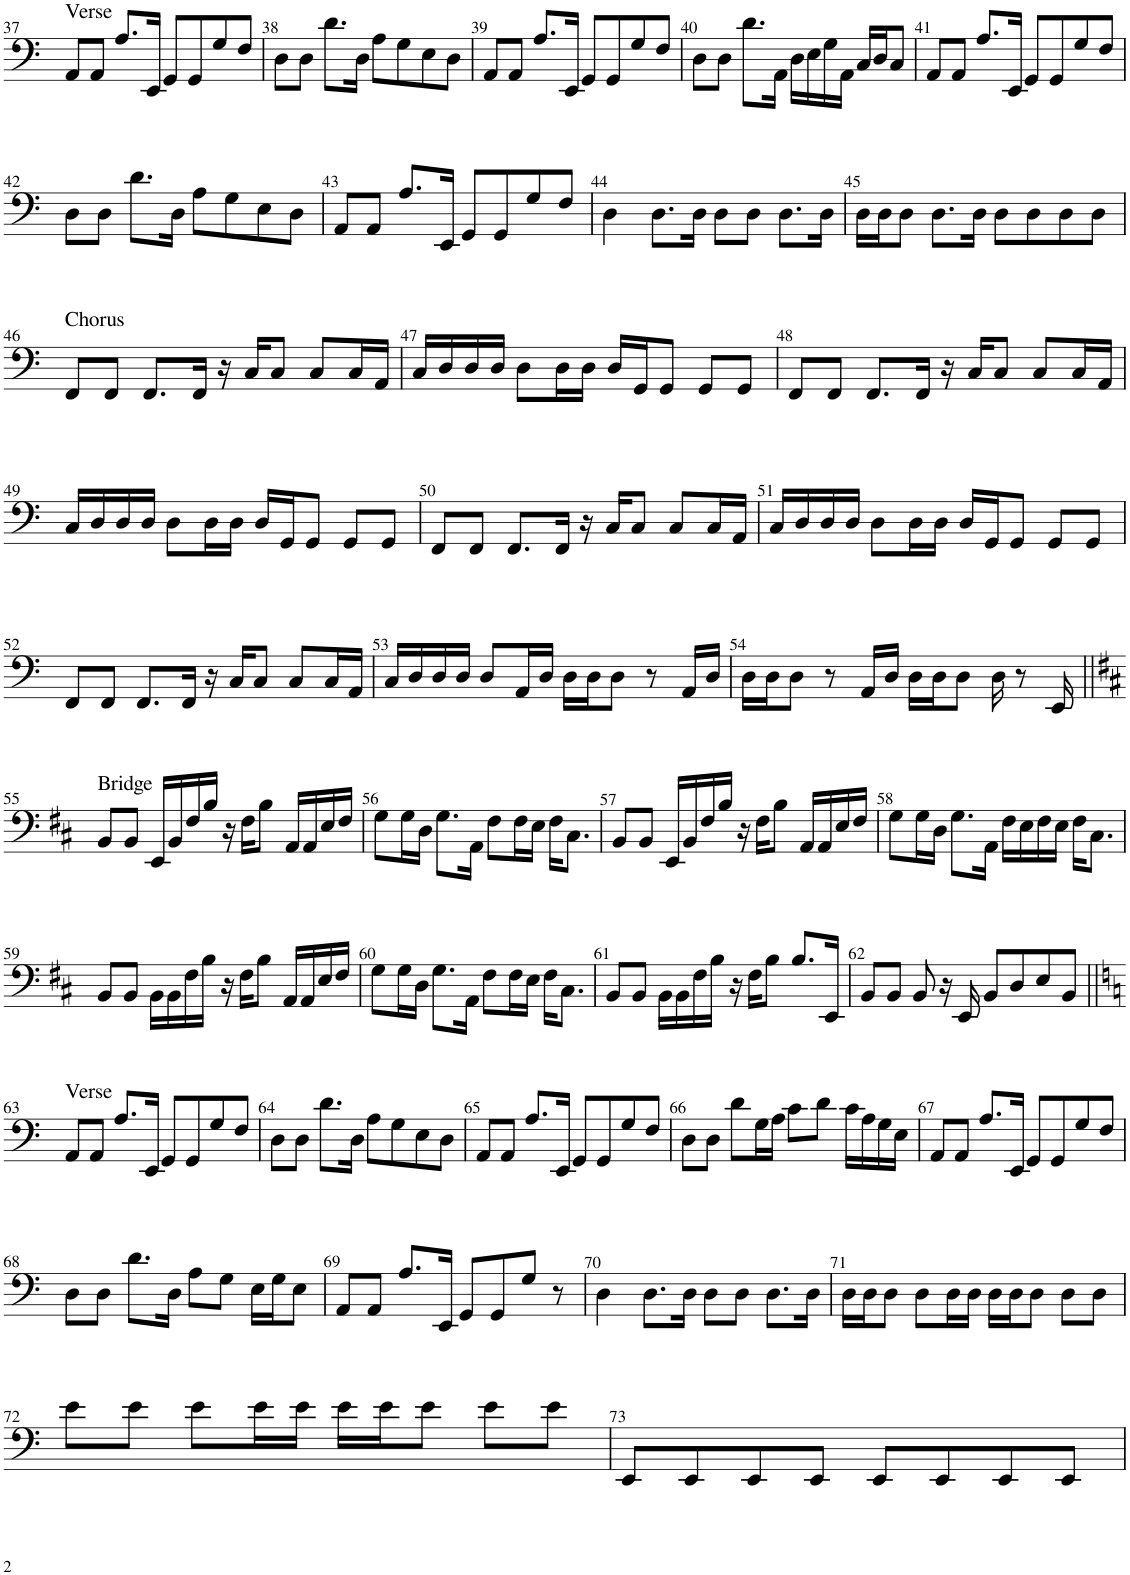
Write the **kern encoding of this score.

**kern
*part1
*staff1
*I"Bass Guitar
*I'B. Guit.
!!LO:LB:g=z
*clefF4
*k[]
*M4/4
=36
8D\L
8D\J
8.d\L
16D\Jk
16A\KL
8C\
16D\Jk
16E\LL
16G\J
8E\J
!!LO:PB:g=z
=37||
!LO:TX:a:t=Verse
8AA/L
8AA/J
8.A/L
16EE/Jk
8GG/L
8GG/
8G/
8F/J
=38
8D\L
8D\J
8.d\L
16D\Jk
8A\L
8G\
8E\
8D\J
=39
8AA/L
8AA/J
8.A/L
16EE/Jk
8GG/L
8GG/
8G/
8F/J
=40
8D\L
8D\J
8.d\L
16AA\Jk
16D\LL
16E\
16G\
16AA\JJ
16C/LL
16D/J
8C/J
=41
8AA/L
8AA/J
8.A/L
16EE/Jk
8GG/L
8GG/
8G/
8F/J
!!LO:LB:g=z
=42
8D\L
8D\J
8.d\L
16D\Jk
8A\L
8G\
8E\
8D\J
=43
8AA/L
8AA/J
8.A/L
16EE/Jk
8GG/L
8GG/
8G/
8F/J
=44
4D\
8.D\L
16D\Jk
8D\L
8D\J
8.D\L
16D\Jk
=45
16D\LL
16D\J
8D\J
8.D\L
16D\Jk
8D\L
8D\
8D\
8D\J
!!LO:LB:g=z
=46
!LO:TX:a:t=Chorus
8FF/L
8FF/J
8.FF/L
16FF/Jk
16r
16C/KL
8C/J
8C/L
16C/L
16AA/JJ
=47
16C/LL
16D/
16D/
16D/JJ
8D\L
16D\L
16D\JJ
16D/LL
16GG/J
8GG/J
8GG/L
8GG/J
=48
8FF/L
8FF/J
8.FF/L
16FF/Jk
16r
16C/KL
8C/J
8C/L
16C/L
16AA/JJ
!!LO:LB:g=z
=49
16C/LL
16D/
16D/
16D/JJ
8D\L
16D\L
16D\JJ
16D/LL
16GG/J
8GG/J
8GG/L
8GG/J
=50
8FF/L
8FF/J
8.FF/L
16FF/Jk
16r
16C/KL
8C/J
8C/L
16C/L
16AA/JJ
=51
16C/LL
16D/
16D/
16D/JJ
8D\L
16D\L
16D\JJ
16D/LL
16GG/J
8GG/J
8GG/L
8GG/J
!!LO:LB:g=z
=52
8FF/L
8FF/J
8.FF/L
16FF/Jk
16r
16C/KL
8C/J
8C/L
16C/L
16AA/JJ
=53
16C/LL
16D/
16D/
16D/JJ
8D/L
16AA/L
16D/JJ
16D\LL
16D\J
8D\J
8r
16AA/LL
16D/JJ
=54
16D\LL
16D\J
8D\J
8r
16AA/LL
16D/JJ
16D\LL
16D\J
8D\J
16D\
8r
16EE/
!!LO:LB:g=z
=55||
*k[f#c#]
!LO:TX:a:t=Bridge
8BB/L
8BB/J
16EE/LL
16BB/
16F#/
16B/JJ
16r
16F#\KL
8B\J
16AA/LL
16AA/
16E/
16F#/JJ
=56
8G\L
16G\L
16D\JJ
8.G\L
16AA\Jk
8F#\L
16F#\L
16E\JJ
16F#\KL
8.C#\J
=57
8BB/L
8BB/J
16EE/LL
16BB/
16F#/
16B/JJ
16r
16F#\KL
8B\J
16AA/LL
16AA/
16E/
16F#/JJ
=58
8G\L
16G\L
16D\JJ
8.G\L
16AA\Jk
16F#\LL
16E\
16F#\
16E\JJ
16F#\KL
8.C#\J
!!LO:LB:g=z
=59
8BB/L
8BB/J
16BB\LL
16BB\
16F#\
16B\JJ
16r
16F#\KL
8B\J
16AA/LL
16AA/
16E/
16F#/JJ
=60
8G\L
16G\L
16D\JJ
8.G\L
16AA\Jk
8F#\L
16F#\L
16E\JJ
16F#\KL
8.C#\J
=61
8BB/L
8BB/J
16BB\LL
16BB\
16F#\
16B\JJ
16r
16F#\KL
8B\J
8.B/L
16EE/Jk
=62
8BB/L
8BB/J
8BB/
16r
16EE/
8BB/L
8D/
8E/
8BB/J
!!LO:LB:g=z
=63||
*k[]
!LO:TX:a:t=Verse
8AA/L
8AA/J
8.A/L
16EE/Jk
8GG/L
8GG/
8G/
8F/J
=64
8D\L
8D\J
8.d\L
16D\Jk
8A\L
8G\
8E\
8D\J
=65
8AA/L
8AA/J
8.A/L
16EE/Jk
8GG/L
8GG/
8G/
8F/J
=66
8D\L
8D\J
8d\L
16G\L
16A\JJ
8c\L
8d\J
16c\LL
16A\
16G\
16E\JJ
=67
8AA/L
8AA/J
8.A/L
16EE/Jk
8GG/L
8GG/
8G/
8F/J
!!LO:LB:g=z
=68
8D\L
8D\J
8.d\L
16D\Jk
8A\L
8G\J
16E\LL
16G\J
8E\J
=69
8AA/L
8AA/J
8.A/L
16EE/Jk
8GG/L
8GG/
8G/J
8r
=70
4D\
8.D\L
16D\Jk
8D\L
8D\J
8.D\L
16D\Jk
=71
16D\LL
16D\J
8D\J
8D\L
16D\L
16D\JJ
16D\LL
16D\J
8D\J
8D\L
8D\J
!!LO:LB:g=z
=72
8e\L
8e\J
8e\L
16e\L
16e\JJ
16e\LL
16e\J
8e\J
8e\L
8e\J
=
*-
